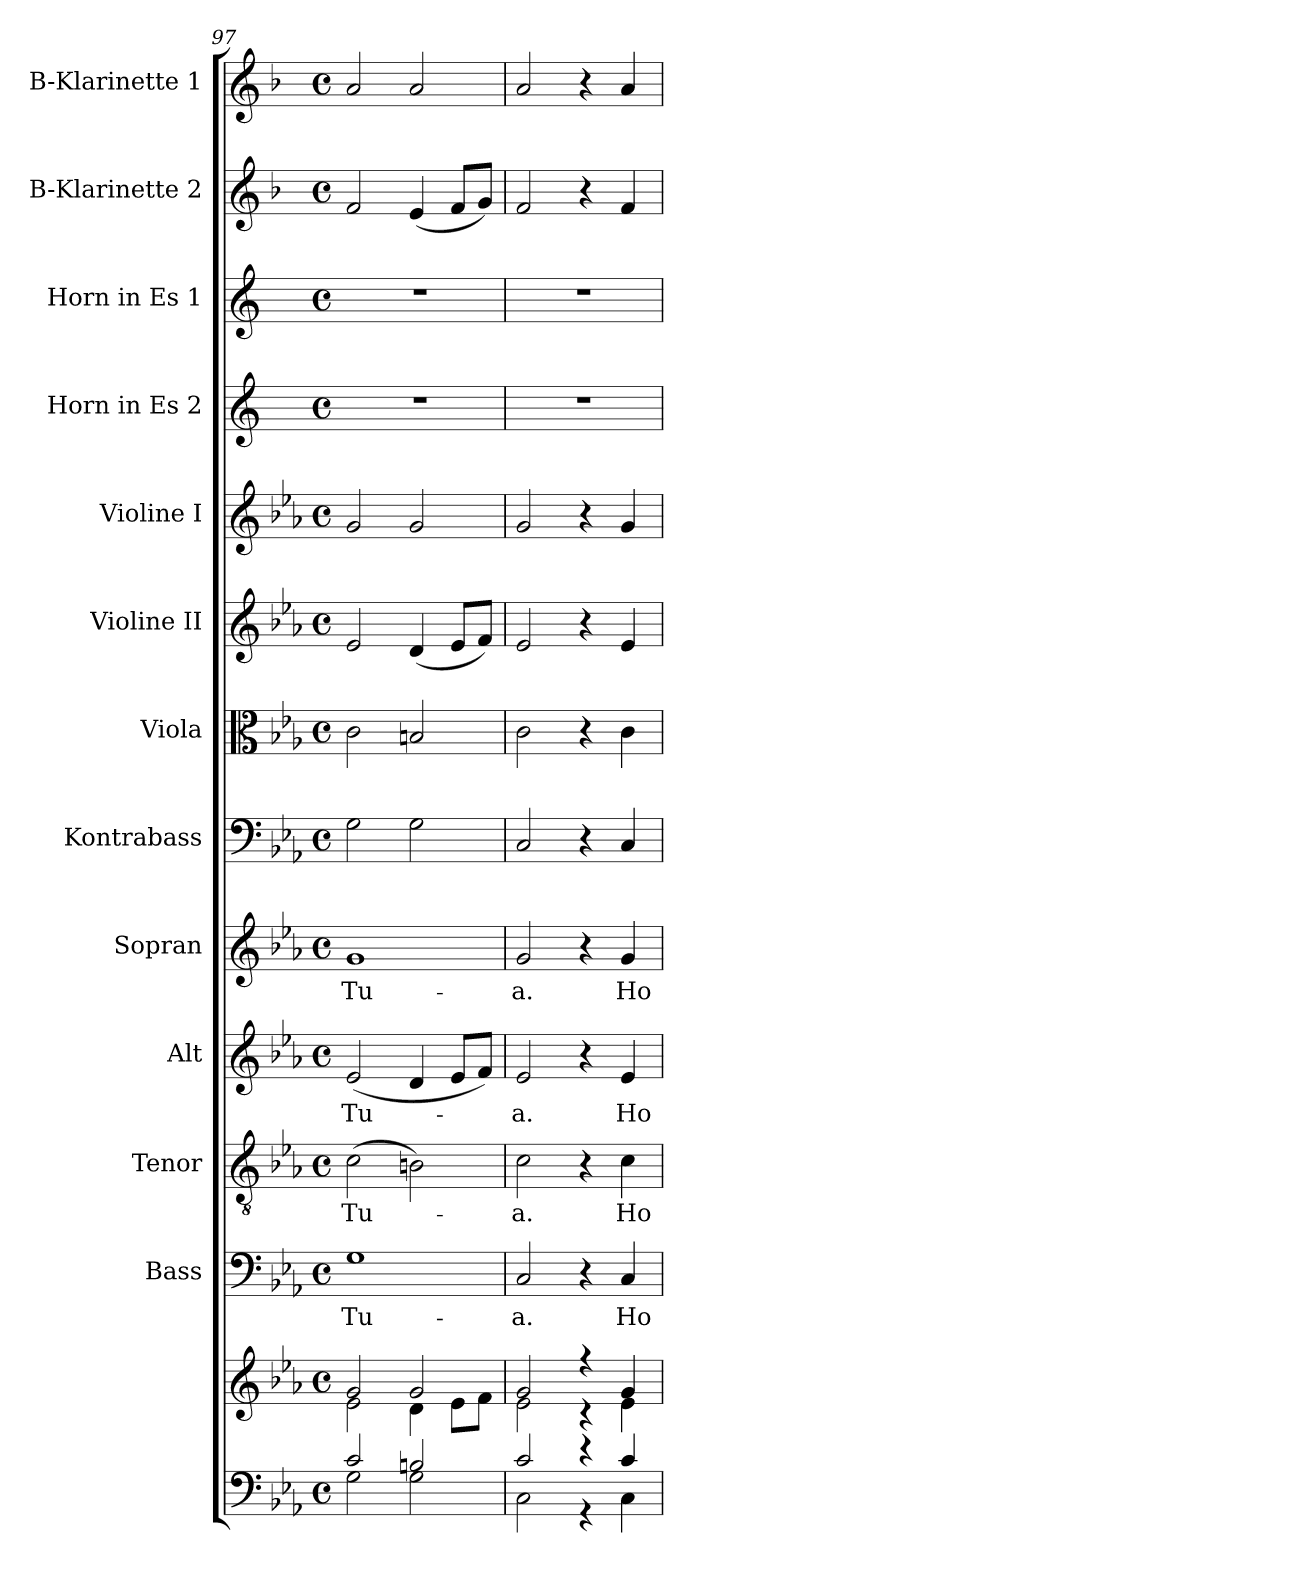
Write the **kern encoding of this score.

**kern	**kern	**kern	**text	**kern	**text	**kern	**text	**kern	**text	**kern	**kern	**kern	**kern	**kern	**kern	**kern	**kern
*part13	*part13	*part12	*part12	*part11	*part11	*part10	*part10	*part9	*part9	*part8	*part7	*part6	*part5	*part4	*part3	*part2	*part1
*staff14	*staff13	*staff12	*staff12	*staff11	*staff11	*staff10	*staff10	*staff9	*staff9	*staff8	*staff7	*staff6	*staff5	*staff4	*staff3	*staff2	*staff1
*	*	*I"Bass	*	*I"Tenor	*	*I"Alt	*	*I"Sopran	*	*I"Kontrabass	*I"Viola	*I"Violine II	*I"Violine I	*I"Horn in Es 2	*I"Horn in Es 1	*I"B-Klarinette 2	*I"B-Klarinette 1
*	*	*I'B.	*	*I'T.	*	*I'A.	*	*I'S.	*	*I'Kb.	*I'Vla.	*I'Vl. II	*I'Vl. I	*	*	*I'B Kl. 2	*I'B Kl. 1
!!LO:PB:g=z
*clefF4	*clefG2	*clefF4	*	*clefGv2	*	*clefG2	*	*clefG2	*	*clefF4	*clefC3	*clefG2	*clefG2	*clefG2	*clefG2	*clefG2	*clefG2
*	*	*	*	*	*	*	*	*	*	*ITrd7c12	*	*	*	*ITrd5c9	*ITrd5c9	*ITrd1c2	*ITrd1c2
*k[b-e-a-]	*k[b-e-a-]	*k[b-e-a-]	*	*k[b-e-a-]	*	*k[b-e-a-]	*	*k[b-e-a-]	*	*k[b-e-a-]	*k[b-e-a-]	*k[b-e-a-]	*k[b-e-a-]	*k[b-e-a-]	*k[b-e-a-]	*k[b-e-a-]	*k[b-e-a-]
*E-:	*E-:	*E-:	*	*E-:	*	*E-:	*	*E-:	*	*E-:	*E-:	*E-:	*E-:	*E-:	*E-:	*E-:	*E-:
*M4/4	*M4/4	*M4/4	*	*M4/4	*	*M4/4	*	*M4/4	*	*M4/4	*M4/4	*M4/4	*M4/4	*M4/4	*M4/4	*M4/4	*M4/4
*met(c)	*met(c)	*met(c)	*	*met(c)	*	*met(c)	*	*met(c)	*	*met(c)	*met(c)	*met(c)	*met(c)	*met(c)	*met(c)	*met(c)	*met(c)
=97	=97	=97	=97	=97	=97	=97	=97	=97	=97	=97	=97	=97	=97	=97	=97	=97	=97
*^	*^	*	*	*	*	*	*	*	*	*	*	*	*	*	*	*	*
!	!	!	!	!	!LO:LY:b	!	!LO:LY:b	!	!LO:LY:b	!	!LO:LY:b	!	!	!	!	!	!	!	!
2c/	2G\	2g/	2e-\	1G	Tu-	(>2c\	Tu-	(<2e-/	Tu-	1g	Tu-	2GG\	2c\	2e-/	2g/	1r	1r	2e-/	2g/
2Bn/	2G\	2g/	4d\	.	.	2Bn\)	.	4d/	.	.	.	2GG\	2Bn/	(<4d/	2g/	.	.	(<4d/	2g/
.	.	.	8e-\L	.	.	.	.	8e-/L	.	.	.	.	.	8e-/L	.	.	.	8e-/L	.
.	.	.	8f\J	.	.	.	.	8f/J)	.	.	.	.	.	8f/J)	.	.	.	8f/J)	.
=98	=98	=98	=98	=98	=98	=98	=98	=98	=98	=98	=98	=98	=98	=98	=98	=98	=98	=98	=98
!	!	!	!	!	!LO:LY:b	!	!LO:LY:b	!	!LO:LY:b	!	!LO:LY:b	!	!	!	!	!	!	!	!
2c/	2C\	2g/	2e-\	2C/	-a.	2c\	-a.	2e-/	-a.	2g/	-a.	2CC/	2c\	2e-/	2g/	1r	1r	2e-/	2g/
4r	4r	4r	4r	4r	.	4r	.	4r	.	4r	.	4r	4r	4r	4r	.	.	4r	4r
!	!	!	!	!	!LO:LY:b	!	!LO:LY:b	!	!LO:LY:b	!	!LO:LY:b	!	!	!	!	!	!	!	!
4c/	4C\	4g/	4e-\	4C/	Ho-	4c\	Ho-	4e-/	Ho-	4g/	Ho-	4CC/	4c\	4e-/	4g/	.	.	4e-/	4g/
*v	*v	*	*	*	*	*	*	*	*	*	*	*	*	*	*	*	*	*	*
*	*v	*v	*	*	*	*	*	*	*	*	*	*	*	*	*	*	*	*
=	=	=	=	=	=	=	=	=	=	=	=	=	=	=	=	=	=
*-	*-	*-	*-	*-	*-	*-	*-	*-	*-	*-	*-	*-	*-	*-	*-	*-	*-
